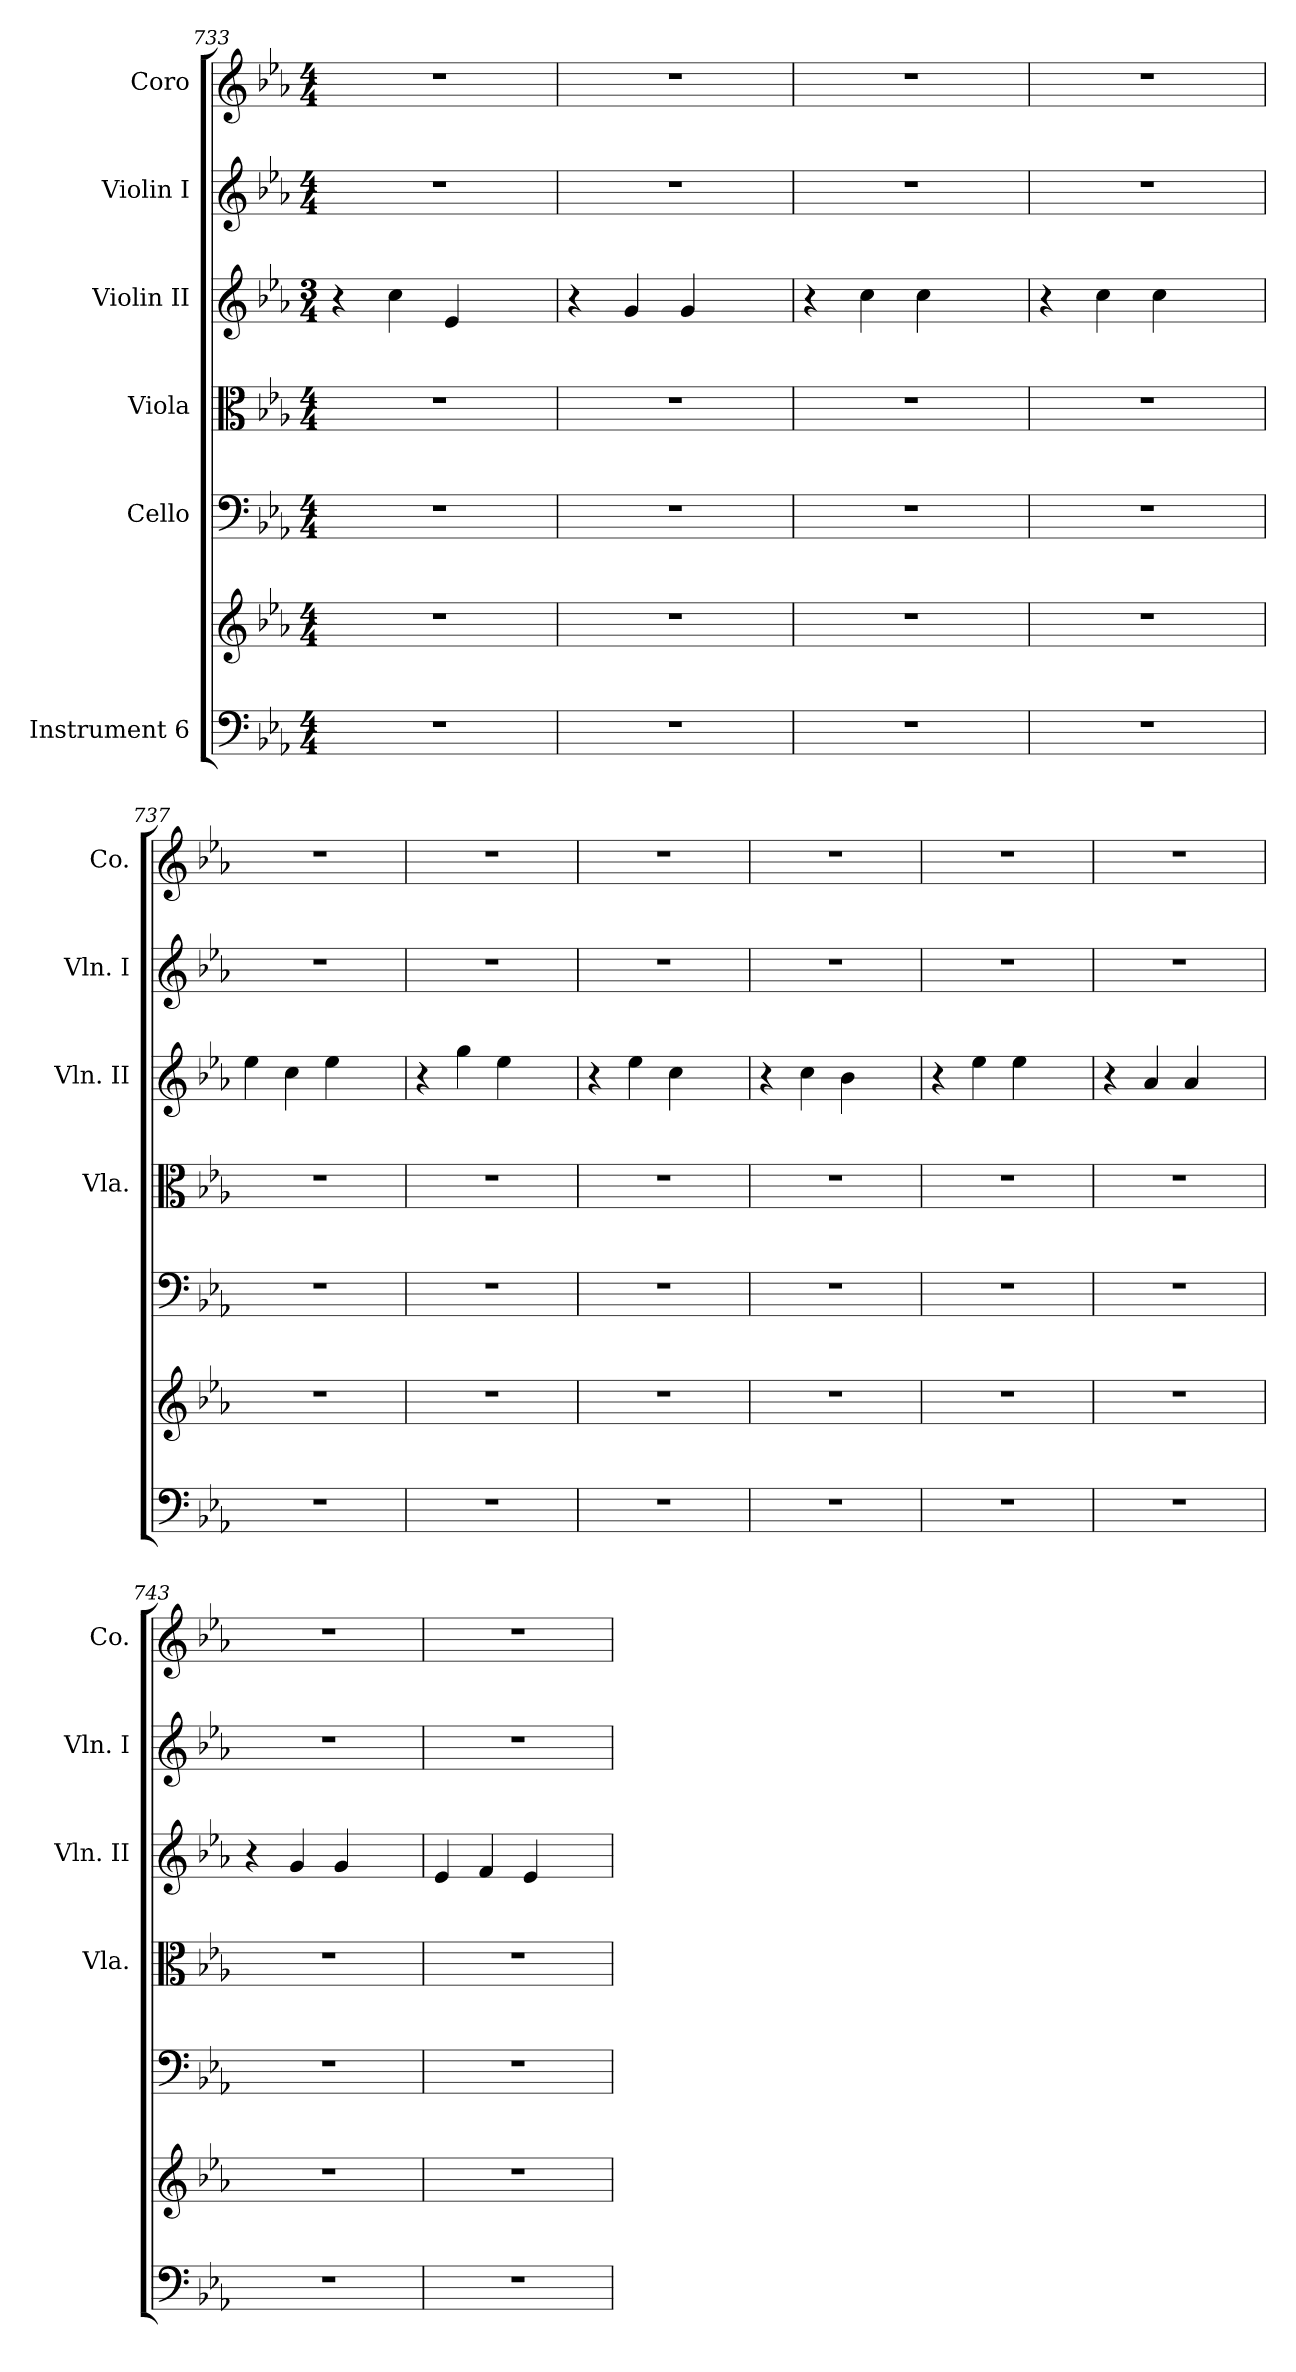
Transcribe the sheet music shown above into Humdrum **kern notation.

**kern	**kern	**kern	**kern	**kern	**kern	**kern
*part6	*part6	*part5	*part4	*part3	*part2	*part1
*staff7	*staff6	*staff5	*staff4	*staff3	*staff2	*staff1
*I"Instrument 6	*	*I"Cello	*I"Viola	*I"Violin II	*I"Violin I	*I"Coro
*	*	*	*I'Vla.	*I'Vln. II	*I'Vln. I	*I'Co.
*clefF4	*clefG2	*clefF4	*clefC3	*clefG2	*clefG2	*clefG2
*k[b-e-a-]	*k[b-e-a-]	*k[b-e-a-]	*k[b-e-a-]	*k[b-e-a-]	*k[b-e-a-]	*k[b-e-a-]
*E-:	*E-:	*E-:	*E-:	*E-:	*E-:	*E-:
*M4/4	*M4/4	*M4/4	*M4/4	*M3/4	*M4/4	*M4/4
=733	=733	=733	=733	=733	=733	=733
1r	1r	1r	1r	4r	1r	1r
.	.	.	.	4cc\	.	.
.	.	.	.	4e-/	.	.
.	.	.	.	4ryy	.	.
=734	=734	=734	=734	=734	=734	=734
1r	1r	1r	1r	4r	1r	1r
.	.	.	.	4g/	.	.
.	.	.	.	4g/	.	.
.	.	.	.	4ryy	.	.
=735	=735	=735	=735	=735	=735	=735
1r	1r	1r	1r	4r	1r	1r
.	.	.	.	4cc\	.	.
.	.	.	.	4cc\	.	.
.	.	.	.	4ryy	.	.
!!LO:LB:g=z
=736	=736	=736	=736	=736	=736	=736
1r	1r	1r	1r	4r	1r	1r
.	.	.	.	4cc\	.	.
.	.	.	.	4cc\	.	.
.	.	.	.	4ryy	.	.
=737	=737	=737	=737	=737	=737	=737
1r	1r	1r	1r	4ee-\	1r	1r
.	.	.	.	4cc\	.	.
.	.	.	.	4ee-\	.	.
.	.	.	.	4ryy	.	.
=738	=738	=738	=738	=738	=738	=738
1r	1r	1r	1r	4r	1r	1r
.	.	.	.	4gg\	.	.
.	.	.	.	4ee-\	.	.
.	.	.	.	4ryy	.	.
=739	=739	=739	=739	=739	=739	=739
1r	1r	1r	1r	4r	1r	1r
.	.	.	.	4ee-\	.	.
.	.	.	.	4cc\	.	.
.	.	.	.	4ryy	.	.
=740	=740	=740	=740	=740	=740	=740
1r	1r	1r	1r	4r	1r	1r
.	.	.	.	4cc\	.	.
.	.	.	.	4b-\	.	.
.	.	.	.	4ryy	.	.
=741	=741	=741	=741	=741	=741	=741
1r	1r	1r	1r	4r	1r	1r
.	.	.	.	4ee-\	.	.
.	.	.	.	4ee-\	.	.
.	.	.	.	4ryy	.	.
=742	=742	=742	=742	=742	=742	=742
1r	1r	1r	1r	4r	1r	1r
.	.	.	.	4a-/	.	.
.	.	.	.	4a-/	.	.
.	.	.	.	4ryy	.	.
=743	=743	=743	=743	=743	=743	=743
1r	1r	1r	1r	4r	1r	1r
.	.	.	.	4g/	.	.
.	.	.	.	4g/	.	.
.	.	.	.	4ryy	.	.
!!LO:LB:g=z
=744	=744	=744	=744	=744	=744	=744
1r	1r	1r	1r	4e-/	1r	1r
.	.	.	.	4f/	.	.
.	.	.	.	4e-/	.	.
.	.	.	.	4ryy	.	.
=	=	=	=	=	=	=
*-	*-	*-	*-	*-	*-	*-
